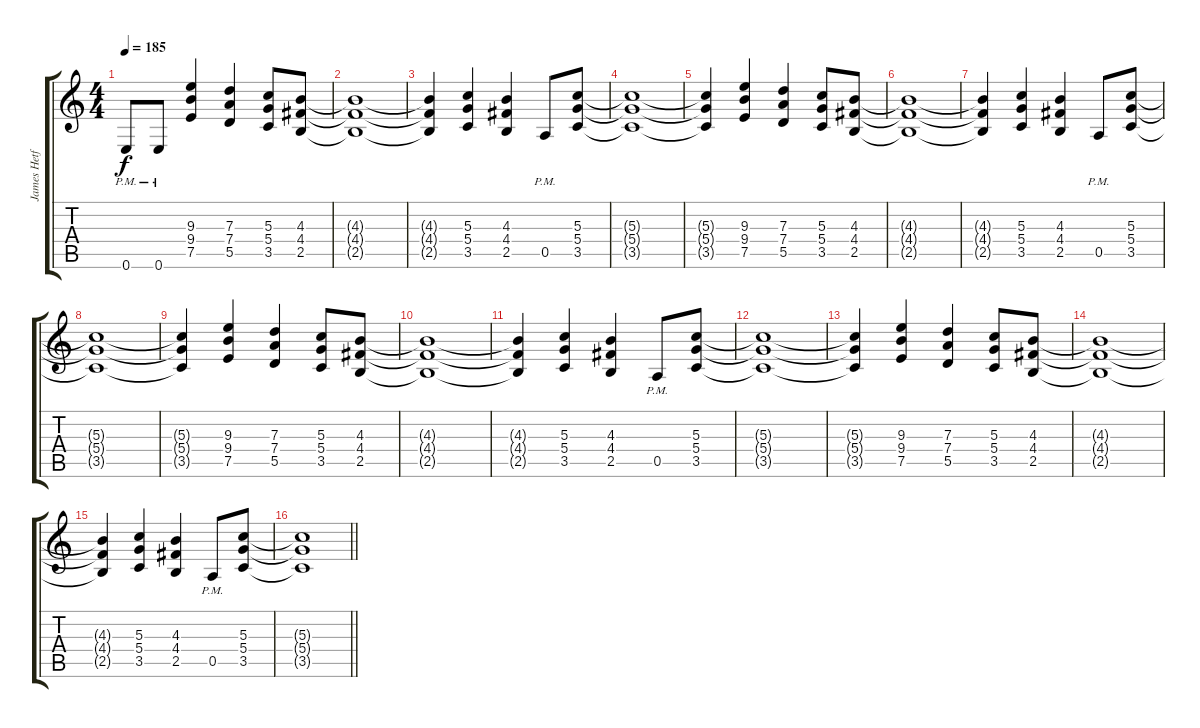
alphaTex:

\track ("James Hetfield Rhythm" "James Hetf") {instrument distortionguitar}
\staff {score tabs}
\tuning (E4 B3 G3 D3 A2 E2) {hide}
\ts (4 4)
\tempo 185
\clef g2
\ks c
0.6{pm}.8{dy f} 0.6{pm}.8 (9.3 9.4 7.5).4 (7.3 7.4 5.5).4 (5.3 5.4 3.5).8 (4.3 4.4 2.5).8 |
(4.3{t} 4.4{t} 2.5{t}).1 |
(4.3{t} 4.4{t} 2.5{t}).4 (5.3 5.4 3.5).4 (4.3 4.4 2.5).4 0.5{pm}.8 (5.3 5.4 3.5).8 |
(5.3{t} 5.4{t} 3.5{t}).1 |
(5.3{t} 5.4{t} 3.5{t}).4 (9.3 9.4 7.5).4 (7.3 7.4 5.5).4 (5.3 5.4 3.5).8 (4.3 4.4 2.5).8 |
(4.3{t} 4.4{t} 2.5{t}).1 |
(4.3{t} 4.4{t} 2.5{t}).4 (5.3 5.4 3.5).4 (4.3 4.4 2.5).4 0.5{pm}.8 (5.3 5.4 3.5).8 |
(5.3{t} 5.4{t} 3.5{t}).1 |
(5.3{t} 5.4{t} 3.5{t}).4 (9.3 9.4 7.5).4 (7.3 7.4 5.5).4 (5.3 5.4 3.5).8 (4.3 4.4 2.5).8 |
(4.3{t} 4.4{t} 2.5{t}).1 |
(4.3{t} 4.4{t} 2.5{t}).4 (5.3 5.4 3.5).4 (4.3 4.4 2.5).4 0.5{pm}.8 (5.3 5.4 3.5).8 |
(5.3{t} 5.4{t} 3.5{t}).1 |
(5.3{t} 5.4{t} 3.5{t}).4 (9.3 9.4 7.5).4 (7.3 7.4 5.5).4 (5.3 5.4 3.5).8 (4.3 4.4 2.5).8 |
(4.3{t} 4.4{t} 2.5{t}).1 |
(4.3{t} 4.4{t} 2.5{t}).4 (5.3 5.4 3.5).4 (4.3 4.4 2.5).4 0.5{pm}.8 (5.3 5.4 3.5).8 |
\barLineRight lightlight
(5.3{t} 5.4{t} 3.5{t}).1
